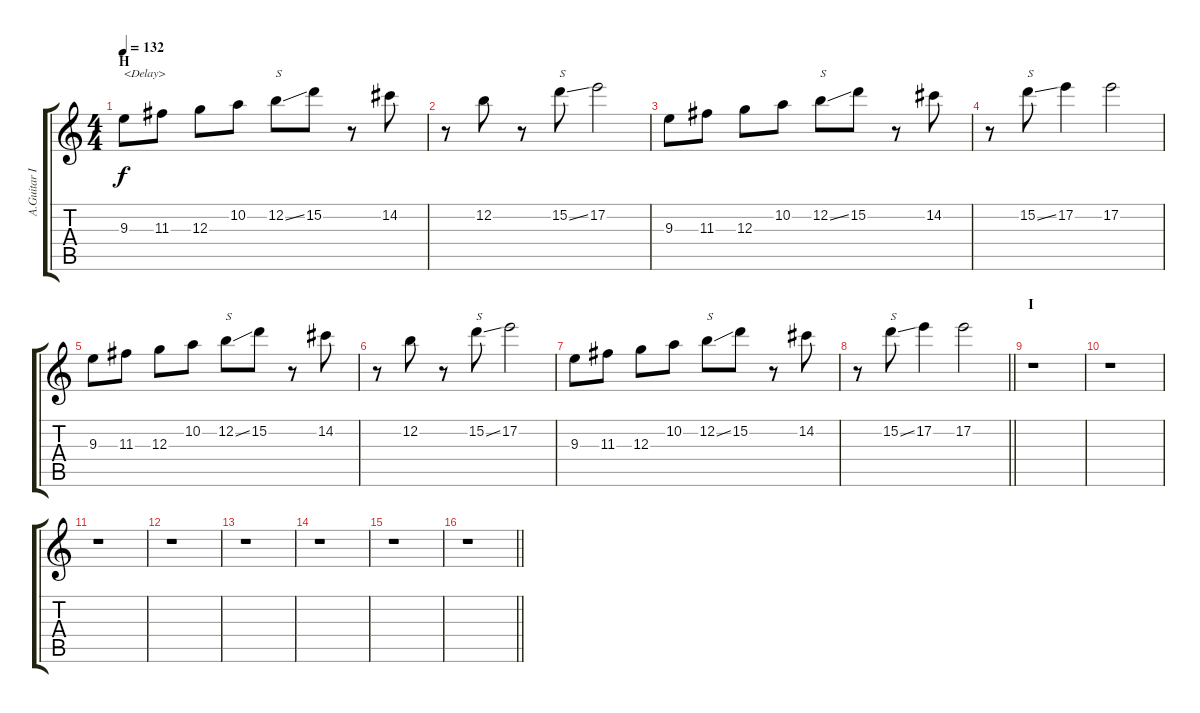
\track ("A.Guitar II" "A.Guitar I") {instrument acousticguitarsteel}
\staff {score tabs}
\tuning (E4 B3 G3 D3 A2 E2) {hide}
\ts (4 4)
\section ("" "H")
\tempo 132
\clef g2
\ks c
9.3.8{txt "<Delay>" dy f} 11.3.8 12.3.8 10.2.8 12.2{ss}.8{txt "S"} 15.2.8 r.8 14.2.8 |
r.8 12.2.8 r.8 15.2{ss}.8{txt "S"} 17.2.2 |
9.3.8 11.3.8 12.3.8 10.2.8 12.2{ss}.8{txt "S"} 15.2.8 r.8 14.2.8 |
r.8 15.2{ss}.8{txt "S"} 17.2.4 17.2.2 |
9.3.8 11.3.8 12.3.8 10.2.8 12.2{ss}.8{txt "S"} 15.2.8 r.8 14.2.8 |
r.8 12.2.8 r.8 15.2{ss}.8{txt "S"} 17.2.2 |
9.3.8 11.3.8 12.3.8 10.2.8 12.2{ss}.8{txt "S"} 15.2.8 r.8 14.2.8 |
\barLineRight lightlight
r.8 15.2{ss}.8{txt "S"} 17.2.4 17.2.2 |
\section ("" "I")
r.1 |
r.1 |
r.1 |
r.1 |
r.1 |
r.1 |
r.1 |
\barLineRight lightlight
r.1
